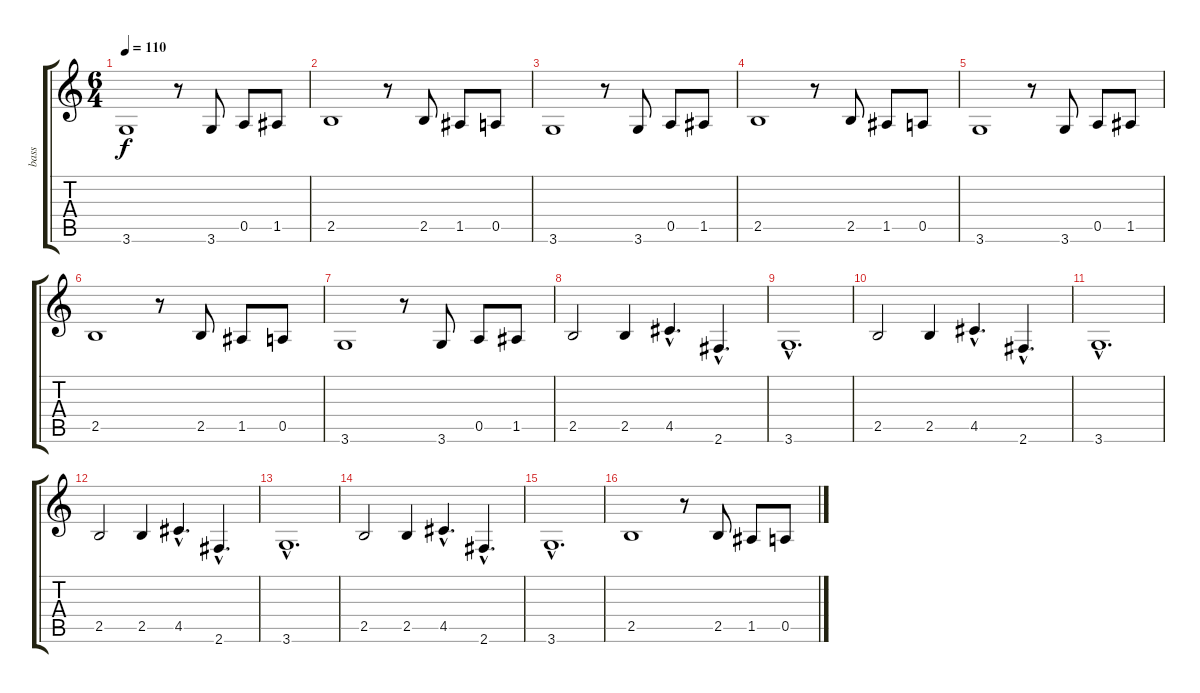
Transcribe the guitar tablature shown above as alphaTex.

\track ("bass" "bass") {instrument electricbassfinger}
\staff {score tabs}
\tuning (E4 B3 G3 D3 A2 E2) {hide}
\ts (6 4)
\tempo 110
\clef g2
\ks c
3.6.1{dy f} r.8 3.6.8 0.5.8 1.5.8 |
2.5.1 r.8 2.5.8 1.5.8 0.5.8 |
3.6.1 r.8 3.6.8 0.5.8 1.5.8 |
2.5.1 r.8 2.5.8 1.5.8 0.5.8 |
3.6.1 r.8 3.6.8 0.5.8 1.5.8 |
2.5.1 r.8 2.5.8 1.5.8 0.5.8 |
3.6.1 r.8 3.6.8 0.5.8 1.5.8 |
2.5.2 2.5.4 4.5{hac}.4{d} 2.6{hac}.4{d} |
3.6{hac}.1{d} |
2.5.2 2.5.4 4.5{hac}.4{d} 2.6{hac}.4{d} |
3.6{hac}.1{d} |
2.5.2 2.5.4 4.5{hac}.4{d} 2.6{hac}.4{d} |
3.6{hac}.1{d} |
2.5.2 2.5.4 4.5{hac}.4{d} 2.6{hac}.4{d} |
3.6{hac}.1{d} |
2.5.1 r.8 2.5.8 1.5.8 0.5.8
